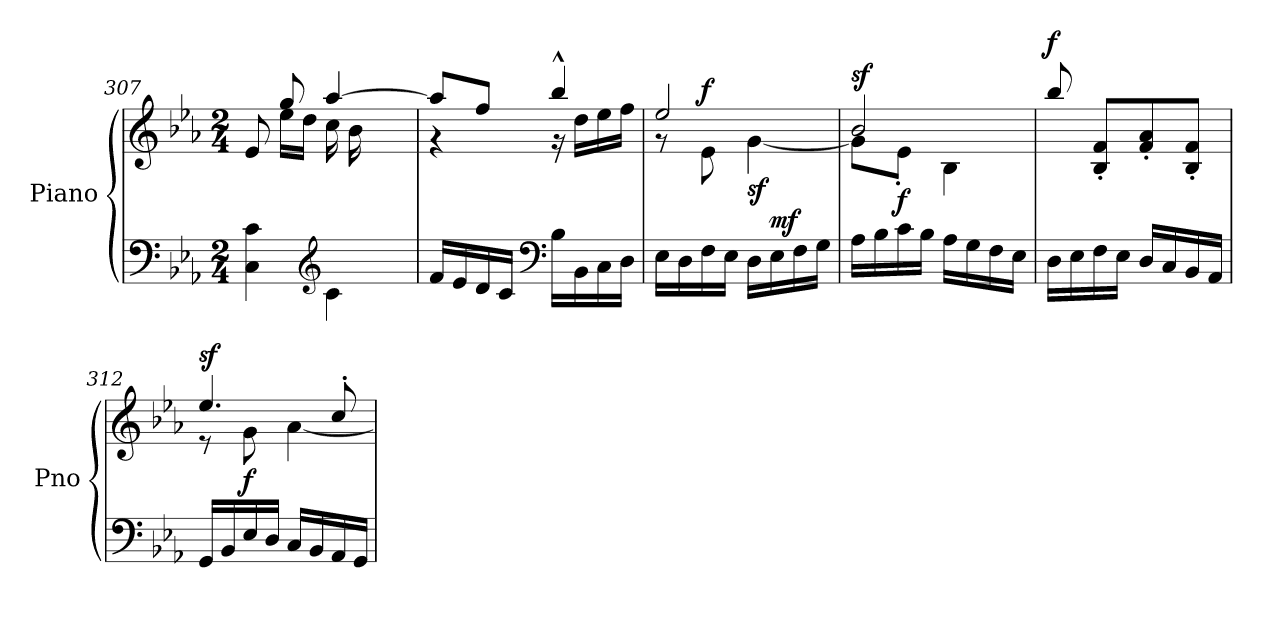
**kern	**kern	**dynam
*part1	*part1	*part1
*staff2	*staff1	*staff1/2
*I"Piano	*	*
*I'Pno	*	*
!!LO:PB:g=z
*clefF4	*clefG2	*
*k[b-e-a-]	*k[b-e-a-]	*
*M2/4	*M2/4	*
=307	=307	=307
*^	*^	*
4.ryy	4C\ 4c\	8e-/	8reyy	.
.	.	8gg/	16ee-\LL	.
.	.	.	16dd\JJ	.
*clefG2	*	*	*	*
.	4c\	[4aa-/	16cc\LL	.
.	.	.	16b-\	.
16a-/	.	.	8ryy	.
16g/JJ	.	.	.	.
*v	*v	*	*	*
=308	=308	=308	=308
16f/LL	8aa-/L]	4r	.
16e-/	.	.	.
16d/	8ff/J	.	.
16c/JJ	.	.	.
*clefF4	*	*	*
16B-\LL	4bb-^^/	16r	.
16BB-\	.	16dd\LL	.
16C\	.	16ee-\	.
16D\JJ	.	16ff\JJ	.
=309	=309	=309	=309
!	!	!	!LO:DY:a=2
!	!	!	!LO:DY:n=1:a
16E-\LL	2ee-/	8r	f sf
16D\	.	.	.
!	!	!	!LO:DY:n=2:a
16F\	.	8e-\	f
16E-\JJ	.	.	.
!	!	!	!LO:DY:n=3:b
16D\LL	.	[4g\	sf
!	!	!	!LO:DY:n=4:a=2
16E-\	.	.	mf
16F\	.	.	.
16G\JJ	.	.	.
=310	=310	=310	=310
!	!	!	!LO:DY:a
16A-\LL	2b-/	8g\L]	sf
16B-\	.	.	.
!	!	!	!LO:DY:b
16c\	.	8e-'\J	f
16B-\JJ	.	.	.
16A-\LL	.	4B-\	.
16G\	.	.	.
16F\	.	.	.
16E-\JJ	.	.	.
*	*v	*v	*
=311	=311	=311
!	!	!LO:DY:a
16D\LL	8bb-/	f
16E-\	.	.
16F\	8B-/' 8f/'L	.
16E-\JJ	.	.
16D/LL	8f/' 8a-/'	.
16C/	.	.
16BB-/	8B-/' 8f/'J	.
16AA-/JJ	.	.
!!LO:LB:g=z
=312	=312	=312
*	*^	*
!	!	!	!LO:DY:a
16GG/LL	4.ee-/	8r	sf
16BB-/	.	.	.
!	!	!	!LO:DY:b
16E-/	.	8g\	f
16D/JJ	.	.	.
16C/LL	.	[4a-\	.
16BB-/	.	.	.
16AA-/	8cc'/	.	.
16GG/JJ	.	.	.
*	*v	*v	*
=	=	=
*-	*-	*-
